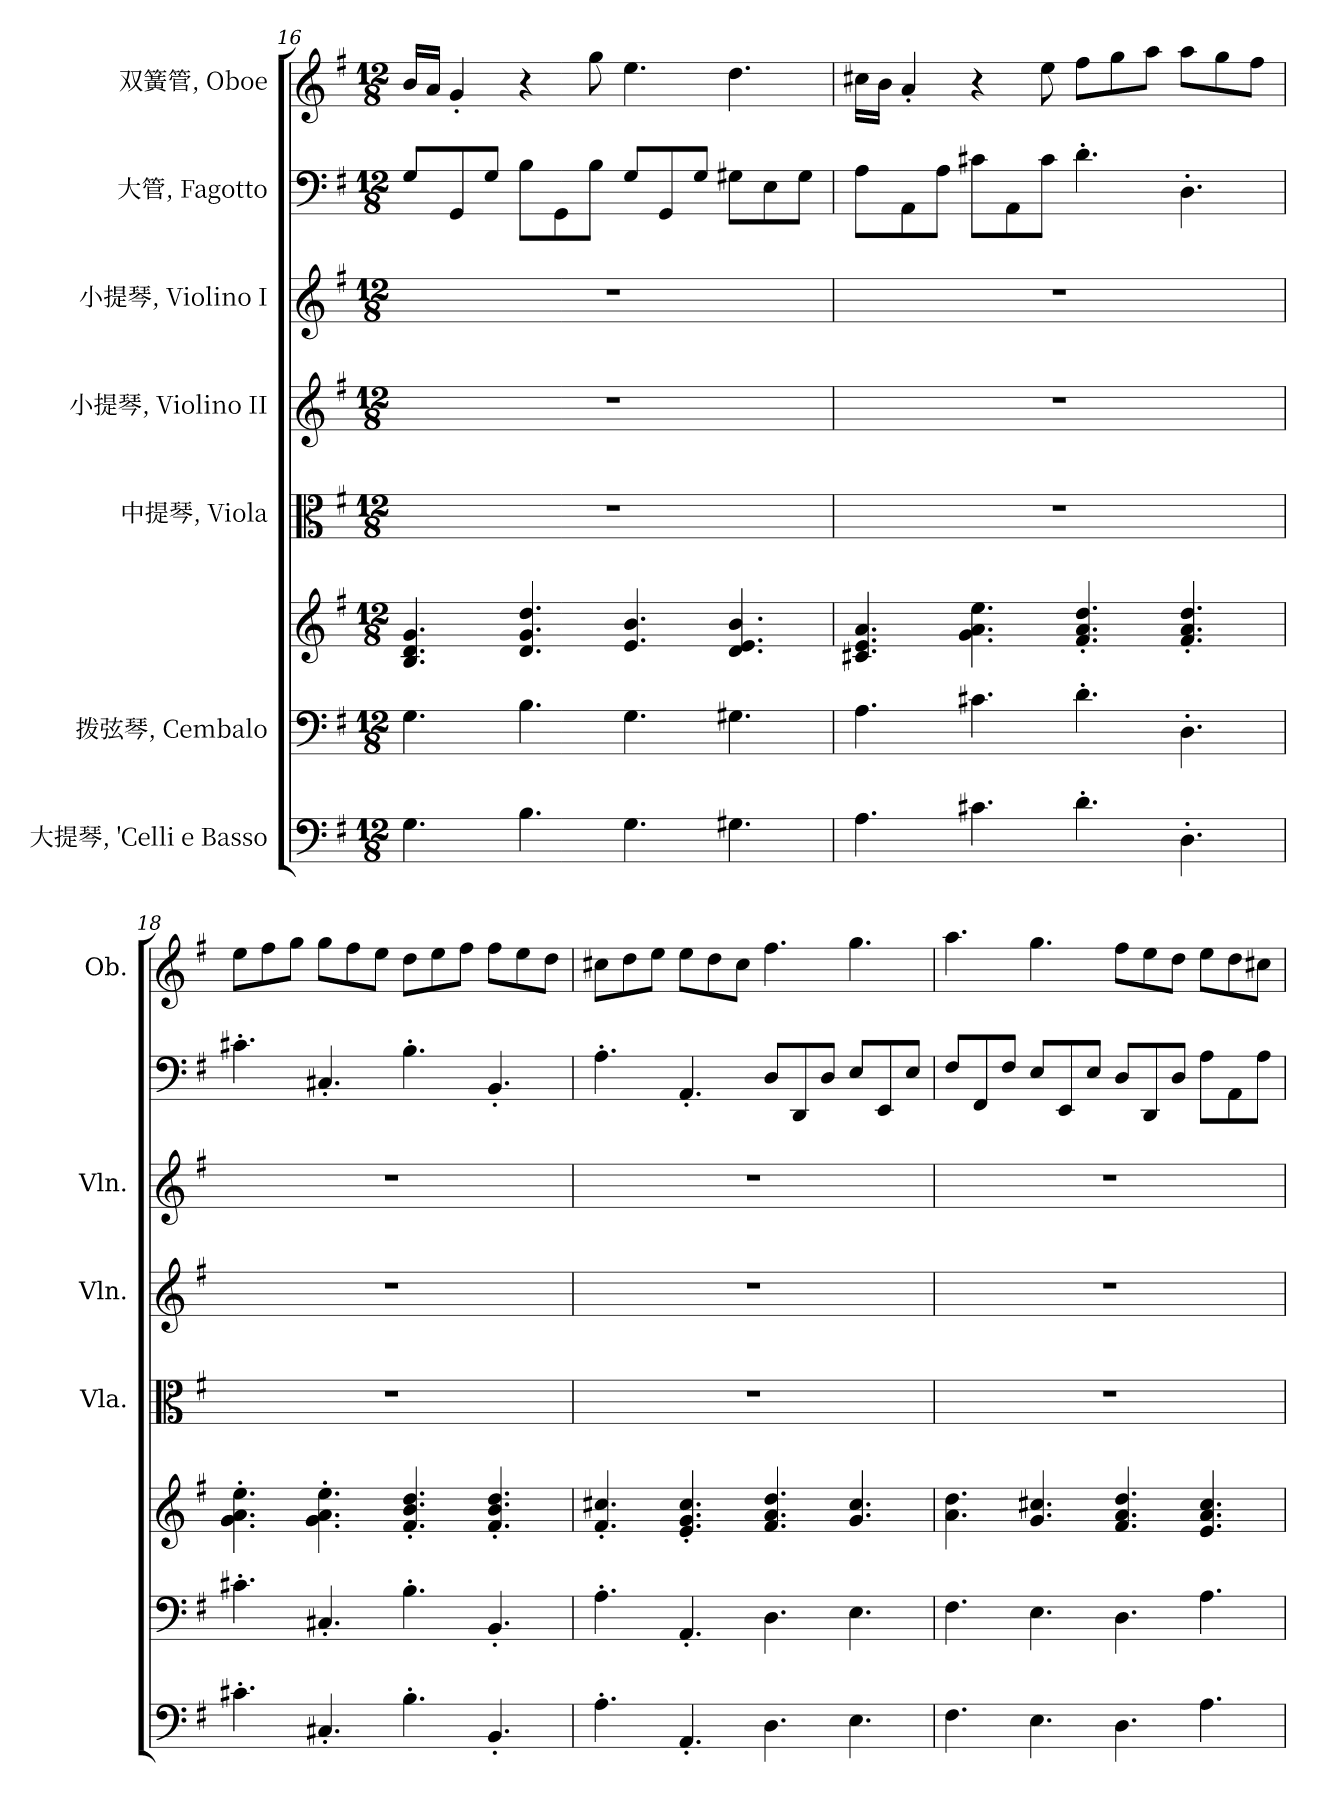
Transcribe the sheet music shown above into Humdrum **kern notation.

**kern	**kern	**kern	**kern	**kern	**kern	**kern	**kern
*part7	*part6	*part6	*part5	*part4	*part3	*part2	*part1
*staff8	*staff7	*staff6	*staff5	*staff4	*staff3	*staff2	*staff1
*I"大提琴, 'Celli e Basso	*I"拨弦琴, Cembalo	*	*I"中提琴, Viola	*I"小提琴, Violino II	*I"小提琴, Violino I	*I"大管, Fagotto	*I"双簧管, Oboe
*	*	*	*I'Vla.	*I'Vln.	*I'Vln.	*	*I'Ob.
*clefF4	*clefF4	*clefG2	*clefC3	*clefG2	*clefG2	*clefF4	*clefG2
*k[f#]	*k[f#]	*k[f#]	*k[f#]	*k[f#]	*k[f#]	*k[f#]	*k[f#]
*M12/8	*M12/8	*M12/8	*M12/8	*M12/8	*M12/8	*M12/8	*M12/8
=16	=16	=16	=16	=16	=16	=16	=16
4.G\	4.G\	4.B/ 4.d/ 4.g/	1.r	1.r	1.r	8G/L	16b/LL
.	.	.	.	.	.	.	16a/JJ
.	.	.	.	.	.	8GG/	4g'/
.	.	.	.	.	.	8G/J	.
4.B\	4.B\	4.d/ 4.g/ 4.dd/	.	.	.	8B\L	4r
.	.	.	.	.	.	8GG\	.
.	.	.	.	.	.	8B\J	8gg\
4.G\	4.G\	4.e/ 4.b/	.	.	.	8G/L	4.ee\
.	.	.	.	.	.	8GG/	.
.	.	.	.	.	.	8G/J	.
4.G#X\	4.G#X\	4.d/ 4.e/ 4.b/	.	.	.	8G#X\L	4.dd\
.	.	.	.	.	.	8E\	.
.	.	.	.	.	.	8G#\J	.
=17	=17	=17	=17	=17	=17	=17	=17
4.A\	4.A\	4.c#X/ 4.e/ 4.a/	1.r	1.r	1.r	8A\L	16cc#X\LL
.	.	.	.	.	.	.	16b\JJ
.	.	.	.	.	.	8AA\	4a'/
.	.	.	.	.	.	8A\J	.
4.c#X\	4.c#X\	4.g\ 4.a\ 4.ee\	.	.	.	8c#X\L	4r
.	.	.	.	.	.	8AA\	.
.	.	.	.	.	.	8c#\J	8ee\
4.d'\	4.d'\	4.f#/' 4.a/' 4.dd/'	.	.	.	4.d'\	8ff#\L
.	.	.	.	.	.	.	8gg\
.	.	.	.	.	.	.	8aa\J
4.D'\	4.D'\	4.f#/' 4.a/' 4.dd/'	.	.	.	4.D'\	8aa\L
.	.	.	.	.	.	.	8gg\
.	.	.	.	.	.	.	8ff#\J
!!LO:PB:g=z
=18	=18	=18	=18	=18	=18	=18	=18
4.c#X'\	4.c#X'\	4.g\' 4.a\' 4.ee\'	1.r	1.r	1.r	4.c#X'\	8ee\L
.	.	.	.	.	.	.	8ff#\
.	.	.	.	.	.	.	8gg\J
4.C#X'/	4.C#X'/	4.g\' 4.a\' 4.ee\'	.	.	.	4.C#X'/	8gg\L
.	.	.	.	.	.	.	8ff#\
.	.	.	.	.	.	.	8ee\J
4.B'\	4.B'\	4.f#/' 4.b/' 4.dd/'	.	.	.	4.B'\	8dd\L
.	.	.	.	.	.	.	8ee\
.	.	.	.	.	.	.	8ff#\J
4.BB'/	4.BB'/	4.f#/' 4.b/' 4.dd/'	.	.	.	4.BB'/	8ff#\L
.	.	.	.	.	.	.	8ee\
.	.	.	.	.	.	.	8dd\J
=19	=19	=19	=19	=19	=19	=19	=19
4.A'\	4.A'\	4.f#/' 4.cc#X/'	1.r	1.r	1.r	4.A'\	8cc#X\L
.	.	.	.	.	.	.	8dd\
.	.	.	.	.	.	.	8ee\J
4.AA'/	4.AA'/	4.e/' 4.g/' 4.cc#/'	.	.	.	4.AA'/	8ee\L
.	.	.	.	.	.	.	8dd\
.	.	.	.	.	.	.	8cc#\J
4.D\	4.D\	4.f#/ 4.a/ 4.dd/	.	.	.	8D/L	4.ff#\
.	.	.	.	.	.	8DD/	.
.	.	.	.	.	.	8D/J	.
4.E\	4.E\	4.g/ 4.cc#/	.	.	.	8E/L	4.gg\
.	.	.	.	.	.	8EE/	.
.	.	.	.	.	.	8E/J	.
=20	=20	=20	=20	=20	=20	=20	=20
4.F#\	4.F#\	4.a\ 4.dd\	1.r	1.r	1.r	8F#/L	4.aa\
.	.	.	.	.	.	8FF#/	.
.	.	.	.	.	.	8F#/J	.
4.E\	4.E\	4.g/ 4.cc#X/	.	.	.	8E/L	4.gg\
.	.	.	.	.	.	8EE/	.
.	.	.	.	.	.	8E/J	.
4.D\	4.D\	4.f#/ 4.a/ 4.dd/	.	.	.	8D/L	8ff#\L
.	.	.	.	.	.	8DD/	8ee\
.	.	.	.	.	.	8D/J	8dd\J
4.A\	4.A\	4.e/ 4.a/ 4.cc#/	.	.	.	8A\L	8ee\L
.	.	.	.	.	.	8AA\	8dd\
.	.	.	.	.	.	8A\J	8cc#X\J
=	=	=	=	=	=	=	=
*-	*-	*-	*-	*-	*-	*-	*-
